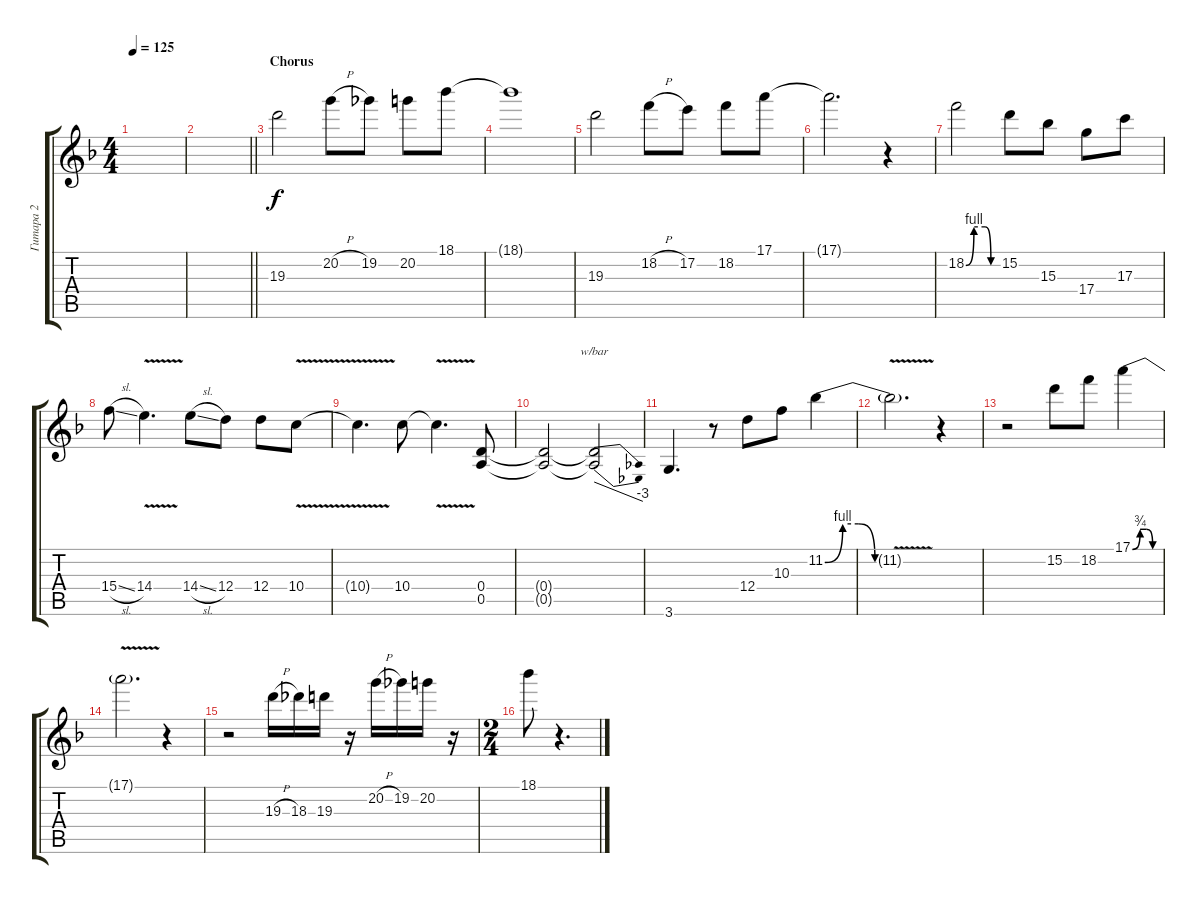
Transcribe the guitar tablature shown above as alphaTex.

\track ("Гитара 2" "Гитара 2") {instrument distortionguitar}
\staff {score tabs}
\tuning (E4 B3 G3 D3 A2 E2) {hide}
\ts (4 4)
\tempo 125
\clef g2
\ks dminor
|
\barLineRight lightlight
|
\section ("" "Chorus")
19.3.2 20.2{h}.8 19.2.8 20.2.8 18.1.8 |
18.1{t}.1 |
19.3.2 18.2{h}.8 17.2.8 18.2.8 17.1.8 |
17.1{t}.2{d} r.4 |
18.2{be (custom 0 0 15 4 36 4 47 0 60 0)}.2 15.2.8 15.3.8 17.4.8 17.3.8 |
15.4{sl}.8 14.4{v}.4{d} 14.4{sl}.8 12.4.8 12.4.8 10.4{v}.8 |
10.4{t}.4{d} 10.4.8 10.4{v t}.4{d} (0.4 0.5).8 |
(0.4{t} 0.5{t}).2 (0.4{t} 0.5{t}).2{tbe (dive default 0 0 60 -12)} |
3.6.4{d} r.8 12.4.8 10.3.8 11.2{be (custom 0 0 16 4 30 4 45 0 60 0)}.4 |
11.2{v t}.2{d} r.4 |
r.2 15.2.8 18.2.8 17.1{be (custom 0 0 17 3 31 3 45 0 60 0)}.4 |
17.1{v t}.2{d} r.4 |
r.2 19.3{h}.16 18.3.16 19.3.16 r.16 20.2{h}.16 19.2.16 20.2.16 r.16 |
\ts (2 4)
18.1.8 r.4{d}
